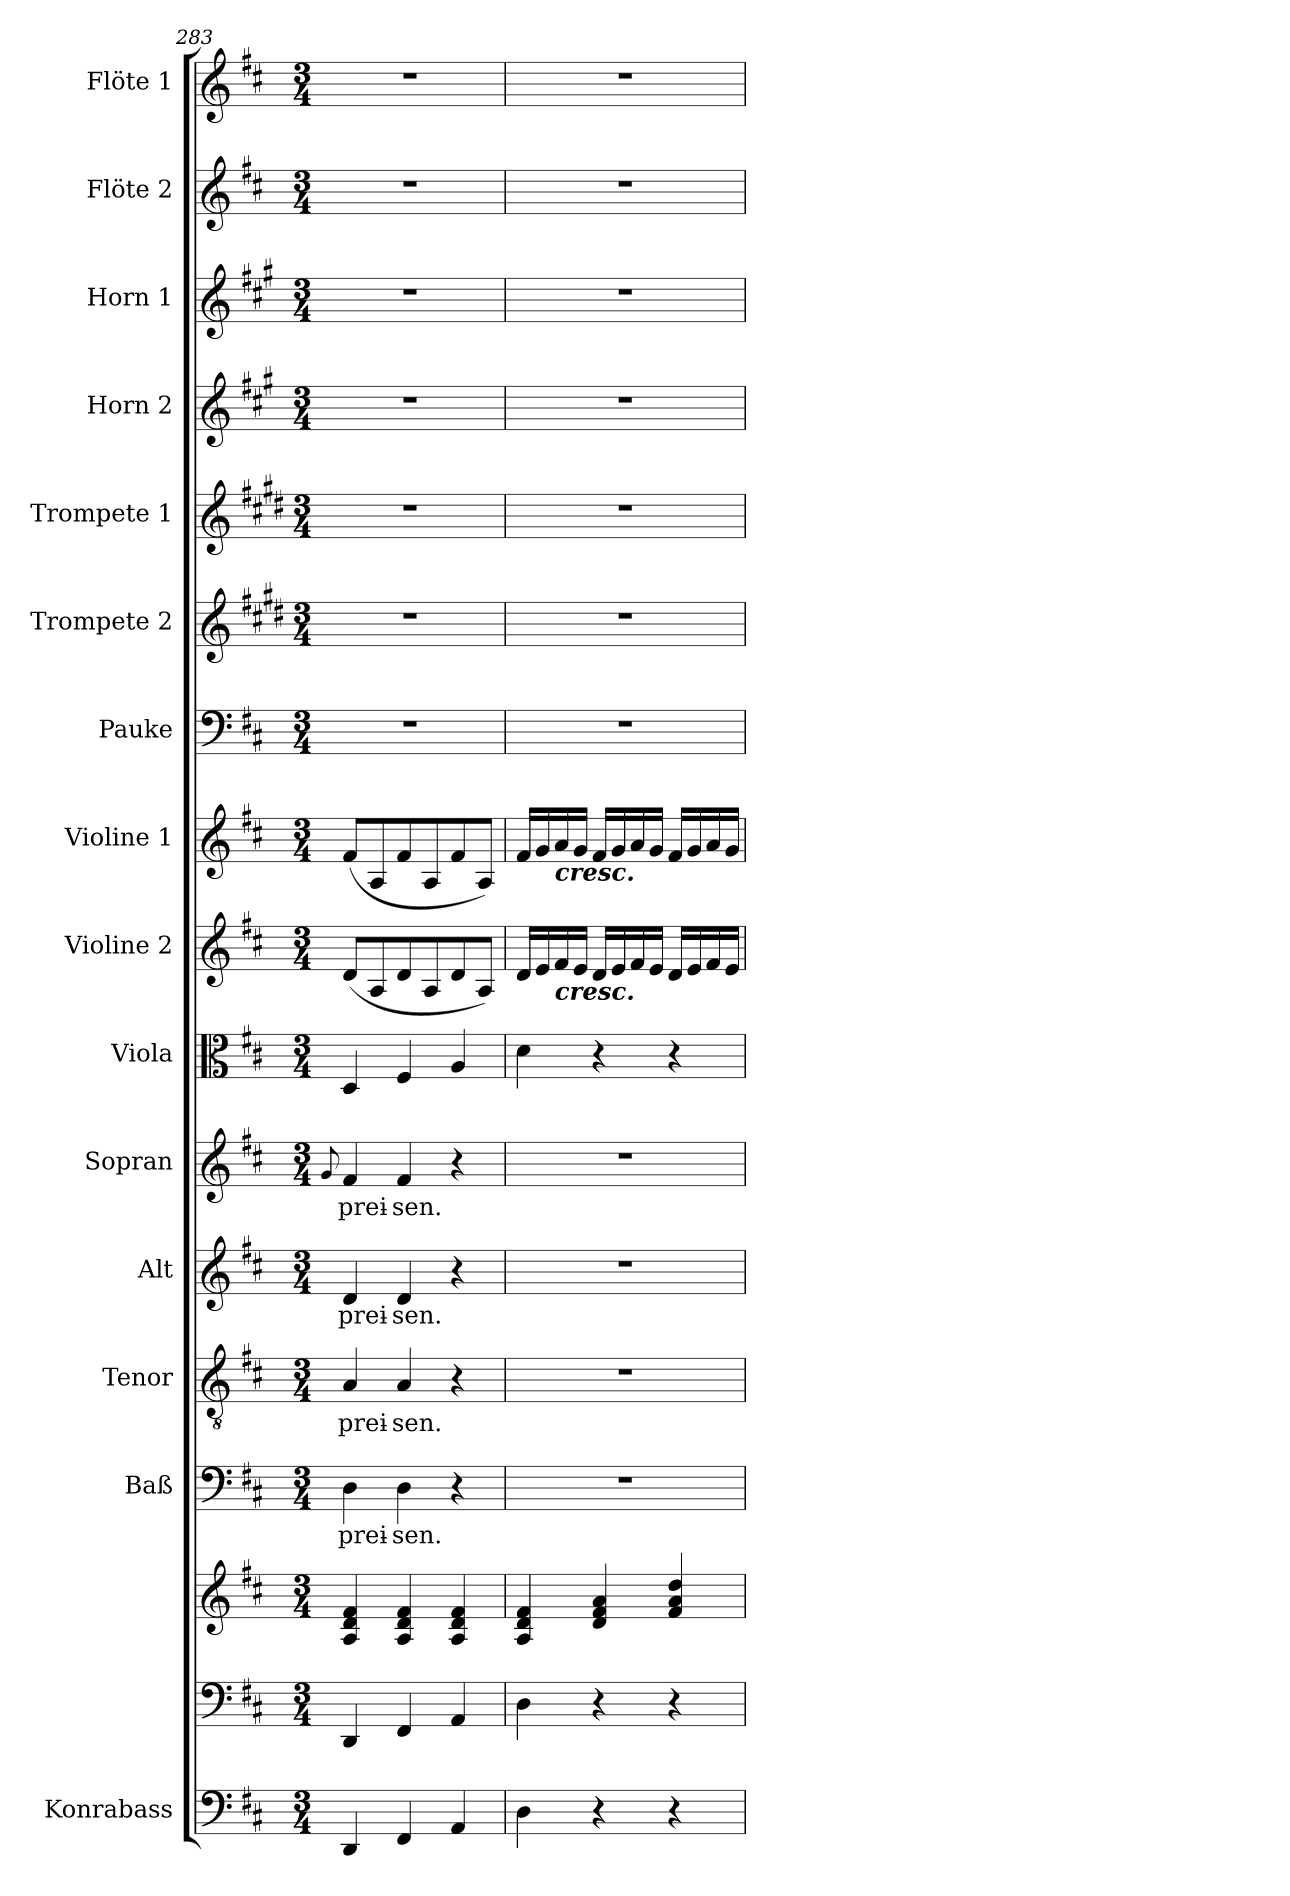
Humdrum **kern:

**kern	**kern	**kern	**kern	**text	**kern	**text	**kern	**text	**kern	**text	**kern	**kern	**kern	**kern	**kern	**kern	**kern	**kern	**kern	**kern
*part16	*part15	*part15	*part14	*part14	*part13	*part13	*part12	*part12	*part11	*part11	*part10	*part9	*part8	*part7	*part6	*part5	*part4	*part3	*part2	*part1
*staff17	*staff16	*staff15	*staff14	*staff14	*staff13	*staff13	*staff12	*staff12	*staff11	*staff11	*staff10	*staff9	*staff8	*staff7	*staff6	*staff5	*staff4	*staff3	*staff2	*staff1
*I"Konrabass	*	*	*I"Baß	*	*I"Tenor	*	*I"Alt	*	*I"Sopran	*	*I"Viola	*I"Violine 2	*I"Violine 1	*I"Pauke	*I"Trompete 2	*I"Trompete 1	*I"Horn 2	*I"Horn 1	*I"Flöte 2	*I"Flöte 1
*I'Kb.	*	*	*I'Baß	*	*I'Ten	*	*I'Alt	*	*I'Sop	*	*I'Vla.	*I'Vln. 2	*I'Vln. 1	*I'Pk.	*I'Trp. 2	*I'Trp. 1	*I'Hrn. 2	*I'Hrn. 1	*I'Fl. 2	*I'Fl. 1
*clefF4	*clefF4	*clefG2	*clefF4	*	*clefGv2	*	*clefG2	*	*clefG2	*	*clefC3	*clefG2	*clefG2	*clefF4	*clefG2	*clefG2	*clefG2	*clefG2	*clefG2	*clefG2
*ITrd7c12	*	*	*	*	*	*	*	*	*	*	*	*	*	*	*ITrd1c2	*ITrd1c2	*ITrd4c7	*ITrd4c7	*	*
*k[f#c#]	*k[f#c#]	*k[f#c#]	*k[f#c#]	*	*k[f#c#]	*	*k[f#c#]	*	*k[f#c#]	*	*k[f#c#]	*k[f#c#]	*k[f#c#]	*k[f#c#]	*k[f#c#]	*k[f#c#]	*k[f#c#]	*k[f#c#]	*k[f#c#]	*k[f#c#]
*D:	*D:	*D:	*D:	*	*D:	*	*D:	*	*D:	*	*D:	*D:	*D:	*D:	*D:	*D:	*D:	*D:	*D:	*D:
*M3/4	*M3/4	*M3/4	*M3/4	*	*M3/4	*	*M3/4	*	*M3/4	*	*M3/4	*M3/4	*M3/4	*M3/4	*M3/4	*M3/4	*M3/4	*M3/4	*M3/4	*M3/4
=283	=283	=283	=283	=283	=283	=283	=283	=283	=283	=283	=283	=283	=283	=283	=283	=283	=283	=283	=283	=283
.	.	.	.	.	.	.	.	.	8qqg/	.	.	.	.	.	.	.	.	.	.	.
!	!	!	!	!LO:LY:b	!	!LO:LY:b	!	!LO:LY:b	!	!LO:LY:b	!	!	!	!	!	!	!	!	!	!
4DDD/	4DD/	4A/ 4d/ 4f#/	4D\	prei-	4A/	prei-	4d/	prei-	4f#/	prei-	4D/	(<8d/L	(<8f#/L	2.r	2.r	2.r	2.r	2.r	2.r	2.r
.	.	.	.	.	.	.	.	.	.	.	.	8A/	8A/	.	.	.	.	.	.	.
!	!	!	!	!LO:LY:b	!	!LO:LY:b	!	!LO:LY:b	!	!LO:LY:b	!	!	!	!	!	!	!	!	!	!
4FFF#/	4FF#/	4A/ 4d/ 4f#/	4D\	-sen.	4A/	-sen.	4d/	-sen.	4f#/	-sen.	4F#/	8d/	8f#/	.	.	.	.	.	.	.
.	.	.	.	.	.	.	.	.	.	.	.	8A/	8A/	.	.	.	.	.	.	.
4AAA/	4AA/	4A/ 4d/ 4f#/	4r	.	4r	.	4r	.	4r	.	4A/	8d/	8f#/	.	.	.	.	.	.	.
.	.	.	.	.	.	.	.	.	.	.	.	8A/J)	8A/J)	.	.	.	.	.	.	.
=284	=284	=284	=284	=284	=284	=284	=284	=284	=284	=284	=284	=284	=284	=284	=284	=284	=284	=284	=284	=284
4DD\	4D\	4A/ 4d/ 4f#/	2.r	.	2.r	.	2.r	.	2.r	.	4d\	16d/LL	16f#/LL	2.r	2.r	2.r	2.r	2.r	2.r	2.r
.	.	.	.	.	.	.	.	.	.	.	.	16e/	16g/	.	.	.	.	.	.	.
!	!	!	!	!	!	!	!	!	!	!	!	!	!LO:TX:b:Bi:t=cresc.	!	!	!	!	!	!	!
!	!	!	!	!	!	!	!	!	!	!	!	!LO:TX:b:Bi:t=cresc.	!	!	!	!	!	!	!	!
.	.	.	.	.	.	.	.	.	.	.	.	16f#/	16a/	.	.	.	.	.	.	.
.	.	.	.	.	.	.	.	.	.	.	.	16e/JJ	16g/JJ	.	.	.	.	.	.	.
4r	4r	4d/ 4f#/ 4a/	.	.	.	.	.	.	.	.	4r	16d/LL	16f#/LL	.	.	.	.	.	.	.
.	.	.	.	.	.	.	.	.	.	.	.	16e/	16g/	.	.	.	.	.	.	.
.	.	.	.	.	.	.	.	.	.	.	.	16f#/	16a/	.	.	.	.	.	.	.
.	.	.	.	.	.	.	.	.	.	.	.	16e/JJ	16g/JJ	.	.	.	.	.	.	.
4r	4r	4f#/ 4a/ 4dd/	.	.	.	.	.	.	.	.	4r	16d/LL	16f#/LL	.	.	.	.	.	.	.
.	.	.	.	.	.	.	.	.	.	.	.	16e/	16g/	.	.	.	.	.	.	.
.	.	.	.	.	.	.	.	.	.	.	.	16f#/	16a/	.	.	.	.	.	.	.
.	.	.	.	.	.	.	.	.	.	.	.	16e/JJ	16g/JJ	.	.	.	.	.	.	.
=	=	=	=	=	=	=	=	=	=	=	=	=	=	=	=	=	=	=	=	=
*-	*-	*-	*-	*-	*-	*-	*-	*-	*-	*-	*-	*-	*-	*-	*-	*-	*-	*-	*-	*-
